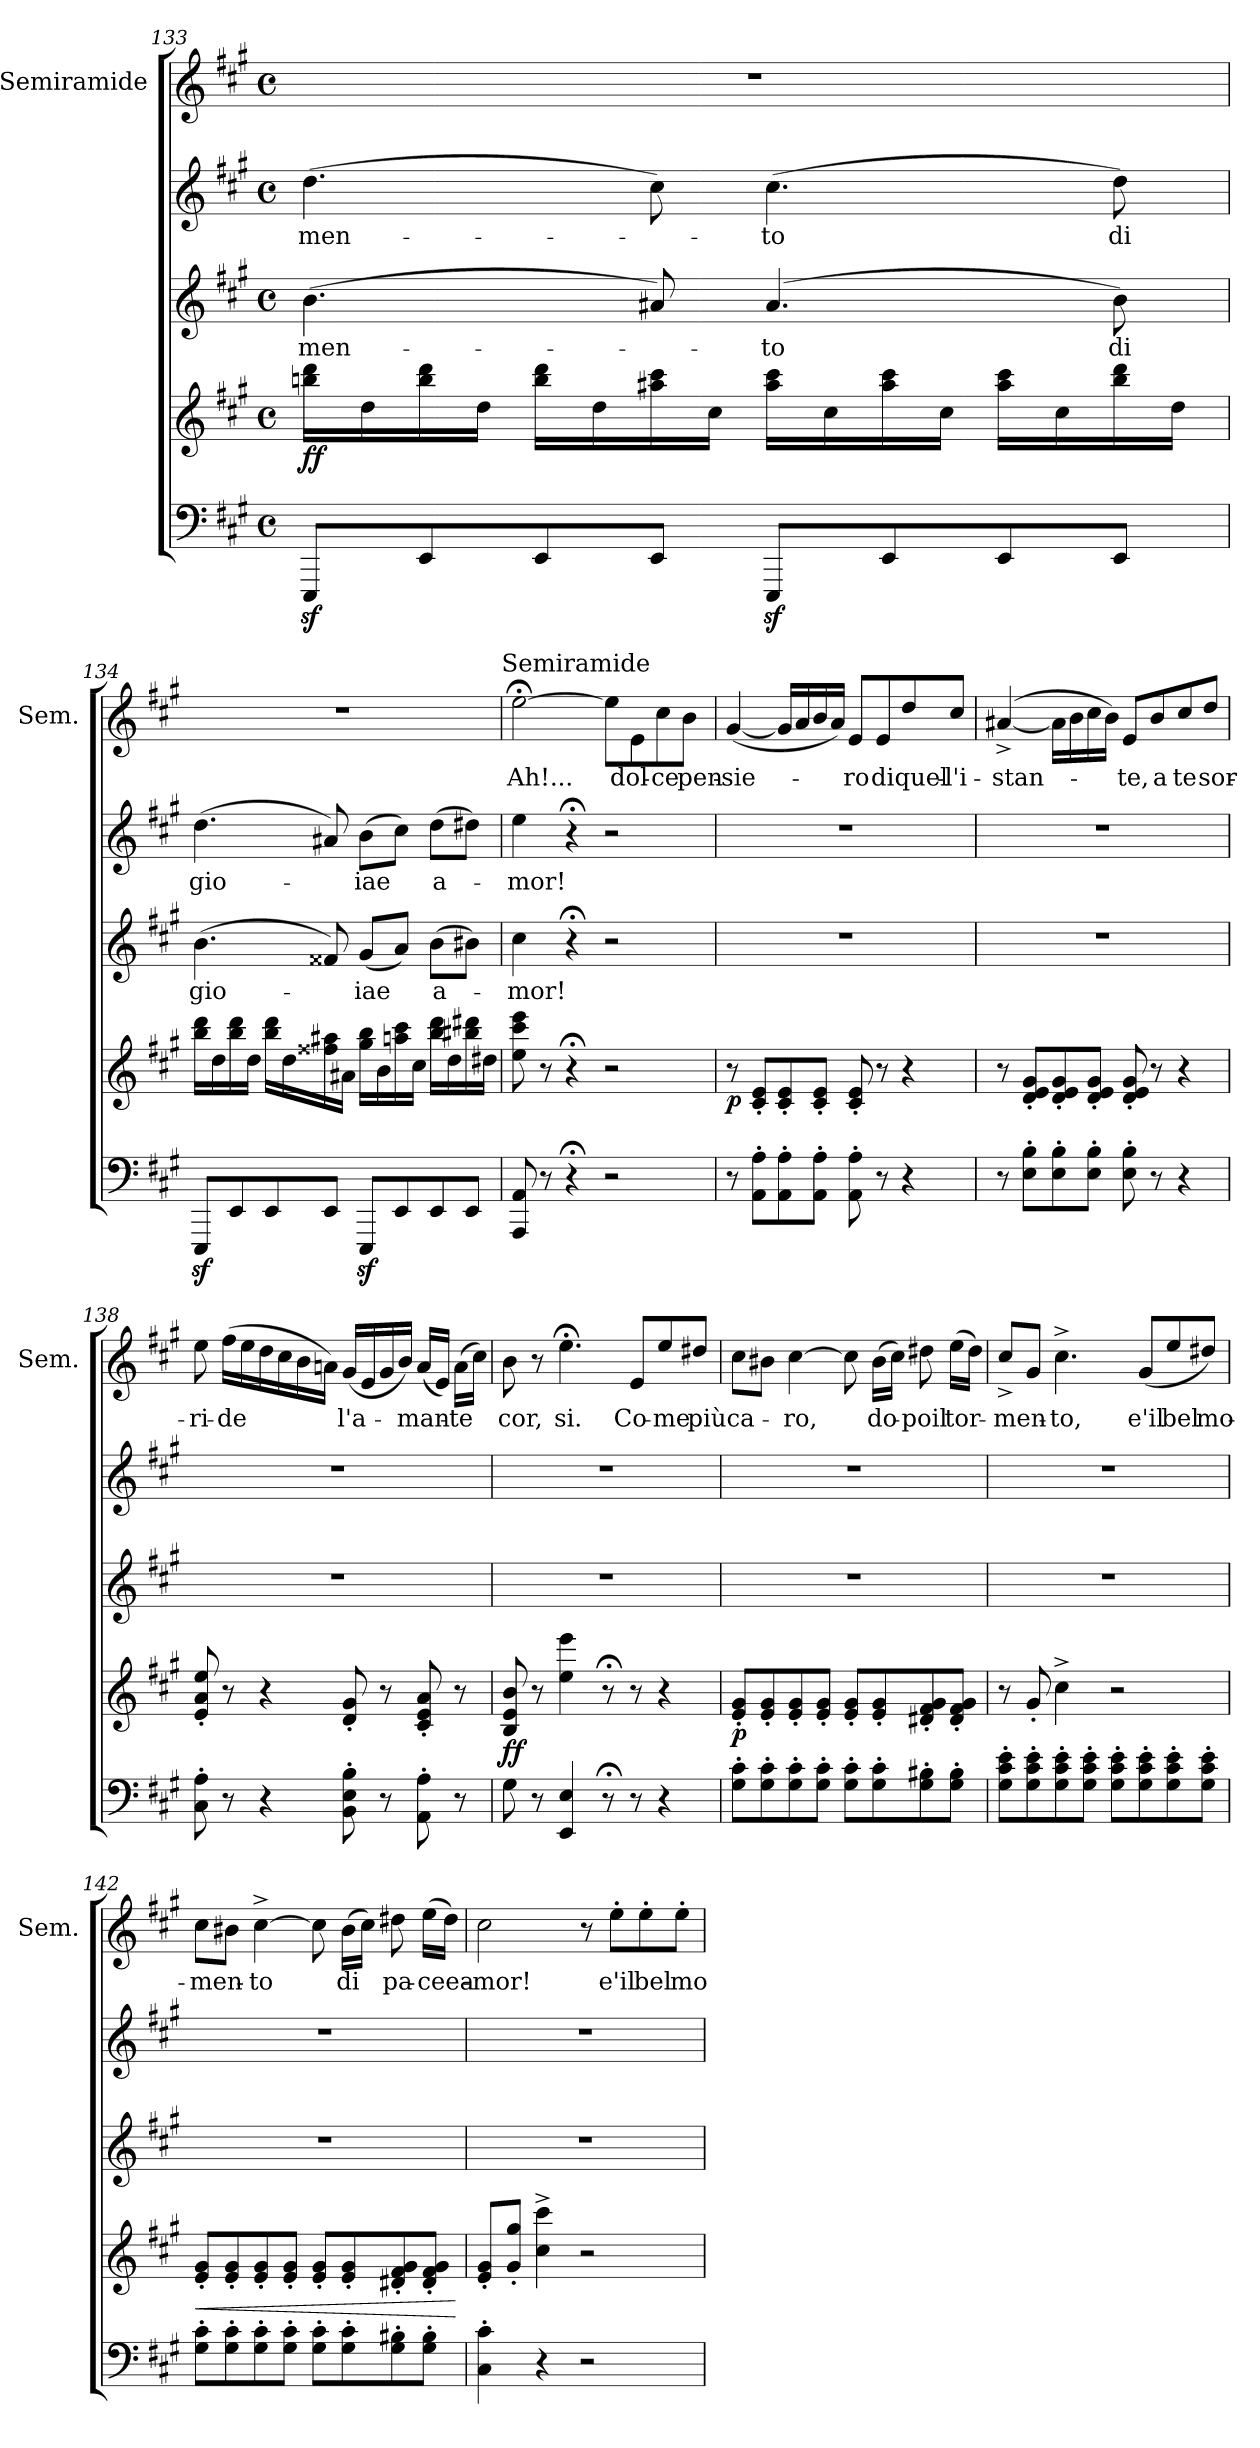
**kern	**kern	**dynam	**kern	**text	**kern	**text	**kern	**text
*part4	*part4	*part4	*part3	*part3	*part2	*part2	*part1	*part1
*staff5	*staff4	*staff4/5	*staff3	*staff3	*staff2	*staff2	*staff1	*staff1
*	*	*	*	*	*	*	*I"Semiramide	*
*	*	*	*	*	*	*	*I'Sem.	*
!!LO:PB:g=z
*clefF4	*clefG2	*	*clefG2	*	*clefG2	*	*clefG2	*
*k[f#c#g#]	*k[f#c#g#]	*	*k[f#c#g#]	*	*k[f#c#g#]	*	*k[f#c#g#]	*
*A:	*A:	*	*A:	*	*A:	*	*A:	*
*M4/4	*M4/4	*	*M4/4	*	*M4/4	*	*M4/4	*
*met(c)	*met(c)	*	*met(c)	*	*met(c)	*	*met(c)	*
=133	=133	=133	=133	=133	=133	=133	=133	=133
!	!	!LO:DY:b	!	!LO:LY:b	!	!LO:LY:b	!	!
8EEEz</L	16bbn\ 16ddd\LL	ff	(>4.b\	-men-	(>4.dd\	-men-	1r	.
.	16dd\	.	.	.	.	.	.	.
8EE/	16bb\ 16ddd\	.	.	.	.	.	.	.
.	16dd\JJ	.	.	.	.	.	.	.
8EE/	16bb\ 16ddd\LL	.	.	.	.	.	.	.
.	16dd\	.	.	.	.	.	.	.
8EE/J	16aa#X\ 16ccc#\	.	8a#X/)	.	8cc#\)	.	.	.
.	16cc#\JJ	.	.	.	.	.	.	.
!	!	!	!	!LO:LY:b	!	!LO:LY:b	!	!
8EEEz</L	16aa#\ 16ccc#\LL	.	(>4.a#/	-to	(>4.cc#\	-to	.	.
.	16cc#\	.	.	.	.	.	.	.
8EE/	16aa#\ 16ccc#\	.	.	.	.	.	.	.
.	16cc#\JJ	.	.	.	.	.	.	.
8EE/	16aa#\ 16ccc#\LL	.	.	.	.	.	.	.
.	16cc#\	.	.	.	.	.	.	.
!	!	!	!	!LO:LY:b	!	!LO:LY:b	!	!
8EE/J	16bb\ 16ddd\	.	8b\)	di	8dd\)	di	.	.
.	16dd\JJ	.	.	.	.	.	.	.
=134	=134	=134	=134	=134	=134	=134	=134	=134
!	!	!	!	!LO:LY:b	!	!LO:LY:b	!	!
8EEEz</L	16bb\ 16ddd\LL	.	(>4.b\	gio-	(>4.dd\	gio-	1r	.
.	16dd\	.	.	.	.	.	.	.
8EE/	16bb\ 16ddd\	.	.	.	.	.	.	.
.	16dd\JJ	.	.	.	.	.	.	.
8EE/	16bb\ 16ddd\LL	.	.	.	.	.	.	.
.	16dd\	.	.	.	.	.	.	.
8EE/J	16ff##X\ 16aa#X\	.	8f##X/)	.	8a#X/)	.	.	.
.	16a#X\JJ	.	.	.	.	.	.	.
!	!	!	!	!LO:LY:b	!	!LO:LY:b	!	!
8EEEz</L	16gg#\ 16bb\LL	.	(<8g#/L	iae	(>8b\L	iae	.	.
.	16b\	.	.	.	.	.	.	.
8EE/	16aan\ 16ccc#\	.	8a/J)	.	8cc#\J)	.	.	.
.	16cc#\JJ	.	.	.	.	.	.	.
!	!	!	!	!LO:LY:b	!	!LO:LY:b	!	!
8EE/	16bb\ 16ddd\LL	.	(>8b\L	a-	(>8dd\L	a-	.	.
.	16dd\	.	.	.	.	.	.	.
8EE/J	16bb#X\ 16ddd#X\	.	8b#X\J)	.	8dd#X\J)	.	.	.
.	16dd#X\JJ	.	.	.	.	.	.	.
!	!	!	!	!	!	!	!LO:TX:a:t=Semiramide	!
!!LO:LB:g=z
=135	=135	=135	=135	=135	=135	=135	=135	=135
!	!	!	!	!LO:LY:b	!	!LO:LY:b	!	!LO:LY:b
8AAA/ 8AA/	8ee\ 8ccc#\ 8eee\	.	4cc#\	-mor!	4ee\	-mor!	[2ee;<\	Ah!...
8r	8r	.	.	.	.	.	.	.
4r;<	4r;<	.	4r;<	.	4r;<	.	.	.
2r	2r	.	2r	.	2r	.	8ee\L]	.
!	!	!	!	!	!	!	!	!LO:LY:b
.	.	.	.	.	.	.	8e\	dol-
!	!	!	!	!	!	!	!	!LO:LY:b
.	.	.	.	.	.	.	8cc#\	-ce
!	!	!	!	!	!	!	!	!LO:LY:b
.	.	.	.	.	.	.	8b\J	pen-
!!LO:PB:g=z
=136	=136	=136	=136	=136	=136	=136	=136	=136
!	!	!LO:DY:b	!	!	!	!	!	!LO:LY:b
8r	8r	p	1r	.	1r	.	(<[4g#/	-sie-
8AA\' 8A\'L	8c#/' 8e/'L	.	.	.	.	.	.	.
8AA\' 8A\'	8c#/' 8e/'	.	.	.	.	.	16g#/LL]	.
.	.	.	.	.	.	.	16a/	.
8AA\' 8A\'J	8c#/' 8e/'J	.	.	.	.	.	16b/	.
.	.	.	.	.	.	.	16a/JJ)	.
!	!	!	!	!	!	!	!	!LO:LY:b
8AA\' 8A\'	8c#/' 8e/'	.	.	.	.	.	8e/L	-ro
!	!	!	!	!	!	!	!	!LO:LY:b
8r	8r	.	.	.	.	.	8e/	di
!	!	!	!	!	!	!	!	!LO:LY:b
4r	4r	.	.	.	.	.	8dd/	quel-
!	!	!	!	!	!	!	!	!LO:LY:b
.	.	.	.	.	.	.	8cc#/J	-l'i-
=137	=137	=137	=137	=137	=137	=137	=137	=137
!	!	!	!	!	!	!	!	!LO:LY:b
8r	8r	.	1r	.	1r	.	(>[4a#X^/	-stan-
8E\' 8B\'L	8d/' 8e/' 8g#/'L	.	.	.	.	.	.	.
8E\' 8B\'	8d/' 8e/' 8g#/'	.	.	.	.	.	16a#\LL]	.
.	.	.	.	.	.	.	16b\	.
8E\' 8B\'J	8d/' 8e/' 8g#/'J	.	.	.	.	.	16cc#\	.
.	.	.	.	.	.	.	16b\JJ)	.
!	!	!	!	!	!	!	!	!LO:LY:b
8E\' 8B\'	8d/' 8e/' 8g#/'	.	.	.	.	.	8e/L	-te,
!	!	!	!	!	!	!	!	!LO:LY:b
8r	8r	.	.	.	.	.	8b/	a
!	!	!	!	!	!	!	!	!LO:LY:b
4r	4r	.	.	.	.	.	8cc#/	te
!	!	!	!	!	!	!	!	!LO:LY:b
.	.	.	.	.	.	.	8dd/J	sor-
=138	=138	=138	=138	=138	=138	=138	=138	=138
!	!	!	!	!	!	!	!	!LO:LY:b
8C#\' 8A\'	8e/' 8a/' 8ee/'	.	1r	.	1r	.	8ee\	-ri-
!	!	!	!	!	!	!	!	!LO:LY:b
8r	8r	.	.	.	.	.	(>16ff#\LL	-de
.	.	.	.	.	.	.	16ee\	.
4r	4r	.	.	.	.	.	16dd\	.
.	.	.	.	.	.	.	16cc#\	.
.	.	.	.	.	.	.	16b\	.
.	.	.	.	.	.	.	16an\JJ)	.
!	!	!	!	!	!	!	!	!LO:LY:b
8BB\' 8E\' 8B\'	8d/' 8g#/'	.	.	.	.	.	(<16g#/LL	l'a-
.	.	.	.	.	.	.	16e/	.
8r	8r	.	.	.	.	.	16g#/	.
.	.	.	.	.	.	.	16b/JJ)	.
!	!	!	!	!	!	!	!	!LO:LY:b
8AA\' 8A\'	8c#/' 8e/' 8a/'	.	.	.	.	.	(<16a/LL	-man-
.	.	.	.	.	.	.	16e/JJ)	.
!	!	!	!	!	!	!	!	!LO:LY:b
8r	8r	.	.	.	.	.	(>16a\LL	-te
.	.	.	.	.	.	.	16cc#\JJ)	.
!!LO:LB:g=z
=139	=139	=139	=139	=139	=139	=139	=139	=139
!	!	!LO:DY:b	!	!	!	!	!	!LO:LY:b
8G#\	8B/ 8e/ 8b/	ff	1r	.	1r	.	8b\	cor,
8r	8r	.	.	.	.	.	8r	.
!	!	!	!	!	!	!	!	!LO:LY:b
4EE/ 4E/	4ee\ 4eee\	.	.	.	.	.	4.ee;<\	si.
8r;<	8r;<	.	.	.	.	.	.	.
!	!	!	!	!	!	!	!	!LO:LY:b
8r	8r	.	.	.	.	.	8e/L	Co-
!	!	!	!	!	!	!	!	!LO:LY:b
4r	4r	.	.	.	.	.	8ee/	-me
!	!	!	!	!	!	!	!	!LO:LY:b
.	.	.	.	.	.	.	8dd#X/J	più
!!LO:PB:g=z
=140	=140	=140	=140	=140	=140	=140	=140	=140
!	!	!LO:DY:b	!	!	!	!	!	!LO:LY:b
8G#\' 8c#\'L	8e/' 8g#/'L	p	1r	.	1r	.	8cc#\L	ca-
8G#\' 8c#\'	8e/' 8g#/'	.	.	.	.	.	8b#X\J	.
!	!	!	!	!	!	!	!	!LO:LY:b
8G#\' 8c#\'	8e/' 8g#/'	.	.	.	.	.	[4cc#\	-ro,
8G#\' 8c#\'J	8e/' 8g#/'J	.	.	.	.	.	.	.
8G#\' 8c#\'L	8e/' 8g#/'L	.	.	.	.	.	8cc#\]	.
!	!	!	!	!	!	!	!	!LO:LY:b
8G#\' 8c#\'	8e/' 8g#/'	.	.	.	.	.	(>16b#\LL	do-
.	.	.	.	.	.	.	16cc#\JJ)	.
!	!	!	!	!	!	!	!	!LO:LY:b
8G#\' 8B#X\'	8d#X/' 8f#/' 8g#/'	.	.	.	.	.	8dd#X\	poil
!	!	!	!	!	!	!	!	!LO:LY:b
8G#\' 8B#\'J	8d#/' 8f#/' 8g#/'J	.	.	.	.	.	(>16ee\LL	tor-
.	.	.	.	.	.	.	16dd#\JJ)	.
=141	=141	=141	=141	=141	=141	=141	=141	=141
!	!	!	!	!	!	!	!	!LO:LY:b
8G#\' 8c#\' 8e\'L	8r	.	1r	.	1r	.	8cc#^/L	-men-
8G#\' 8c#\' 8e\'	8g#'/	.	.	.	.	.	8g#/J	.
!	!	!	!	!	!	!	!	!LO:LY:b
8G#\' 8c#\' 8e\'	4cc#^\	.	.	.	.	.	4.cc#^\	-to,
8G#\' 8c#\' 8e\'J	.	.	.	.	.	.	.	.
8G#\' 8c#\' 8e\'L	2r	.	.	.	.	.	.	.
!	!	!	!	!	!	!	!	!LO:LY:b
8G#\' 8c#\' 8e\'	.	.	.	.	.	.	(<8g#/L	e'il
!	!	!	!	!	!	!	!	!LO:LY:b
8G#\' 8c#\' 8e\'	.	.	.	.	.	.	8ee/	bel
!	!	!	!	!	!	!	!	!LO:LY:b
8G#\' 8c#\' 8e\'J	.	.	.	.	.	.	8dd#X/J)	mo-
=142	=142	=142	=142	=142	=142	=142	=142	=142
!	!	!LO:HP:b	!	!	!	!	!	!LO:LY:b
8G#\' 8c#\'L	8e/' 8g#/'L	<	1r	.	1r	.	8cc#\L	-men-
8G#\' 8c#\'	8e/' 8g#/'	.	.	.	.	.	8b#X\J	.
!	!	!	!	!	!	!	!	!LO:LY:b
8G#\' 8c#\'	8e/' 8g#/'	.	.	.	.	.	[4cc#^\	-to
8G#\' 8c#\'J	8e/' 8g#/'J	.	.	.	.	.	.	.
8G#\' 8c#\'L	8e/' 8g#/'L	.	.	.	.	.	8cc#\]	.
!	!	!	!	!	!	!	!	!LO:LY:b
8G#\' 8c#\'	8e/' 8g#/'	.	.	.	.	.	(>16b#\LL	di
.	.	.	.	.	.	.	16cc#\JJ)	.
!	!	!	!	!	!	!	!	!LO:LY:b
8G#\' 8B#X\'	8d#X/' 8f#/' 8g#/'	.	.	.	.	.	8dd#X\	pa-
!	!	!	!	!	!	!	!	!LO:LY:b
8G#\' 8B#\'J	8d#/' 8f#/' 8g#/'J	.	.	.	.	.	(>16ee\LL	ceea-
.	.	.	.	.	.	.	16dd#\JJ)	.
.	.	[	.	.	.	.	.	.
!!LO:LB:g=z
=143	=143	=143	=143	=143	=143	=143	=143	=143
!	!	!	!	!	!	!	!	!LO:LY:b
4C#\' 4c#\'	8e/' 8g#/'L	.	1r	.	1r	.	2cc#\	-mor!
.	8g#/' 8gg#/'J	.	.	.	.	.	.	.
4r	4cc#\^ 4ccc#\^	.	.	.	.	.	.	.
2r	2r	.	.	.	.	.	8r	.
!	!	!	!	!	!	!	!	!LO:LY:b
.	.	.	.	.	.	.	8ee'\L	e'il
!	!	!	!	!	!	!	!	!LO:LY:b
.	.	.	.	.	.	.	8ee'\	bel
!	!	!	!	!	!	!	!	!LO:LY:b
.	.	.	.	.	.	.	8ee'\J	mo-
=	=	=	=	=	=	=	=	=
*-	*-	*-	*-	*-	*-	*-	*-	*-
